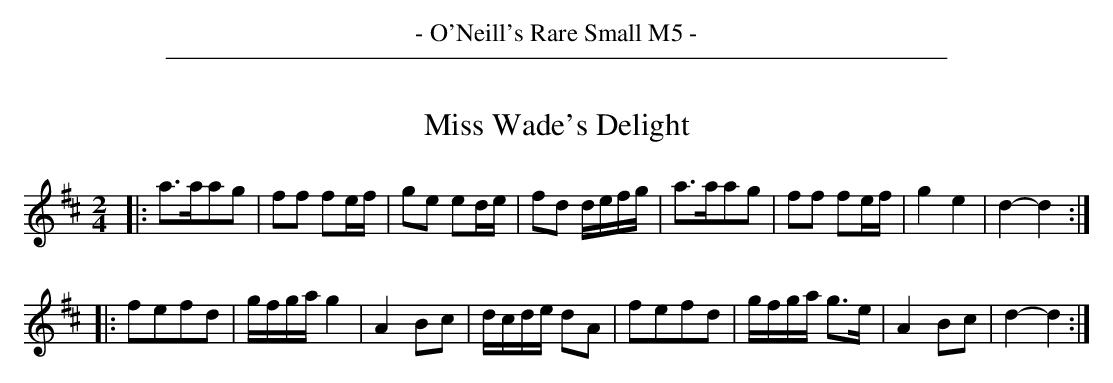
X:1
T: Miss Wade's Delight
M: 2/4
L: 1/16
K: D
|:\
a3aa2g2 | f2f2 f2ef | g2e2 e2de | f2d2 defg | a3aa2g2 | f2f2 f2ef | g4 e4 | d4- d4 ::
f2e2f2d2 | gfga g4 | A4 B2c2 | dcde d2A2 | f2e2f2d2 | gfga g3e | A4 B2c2 | d4- d4 :|
